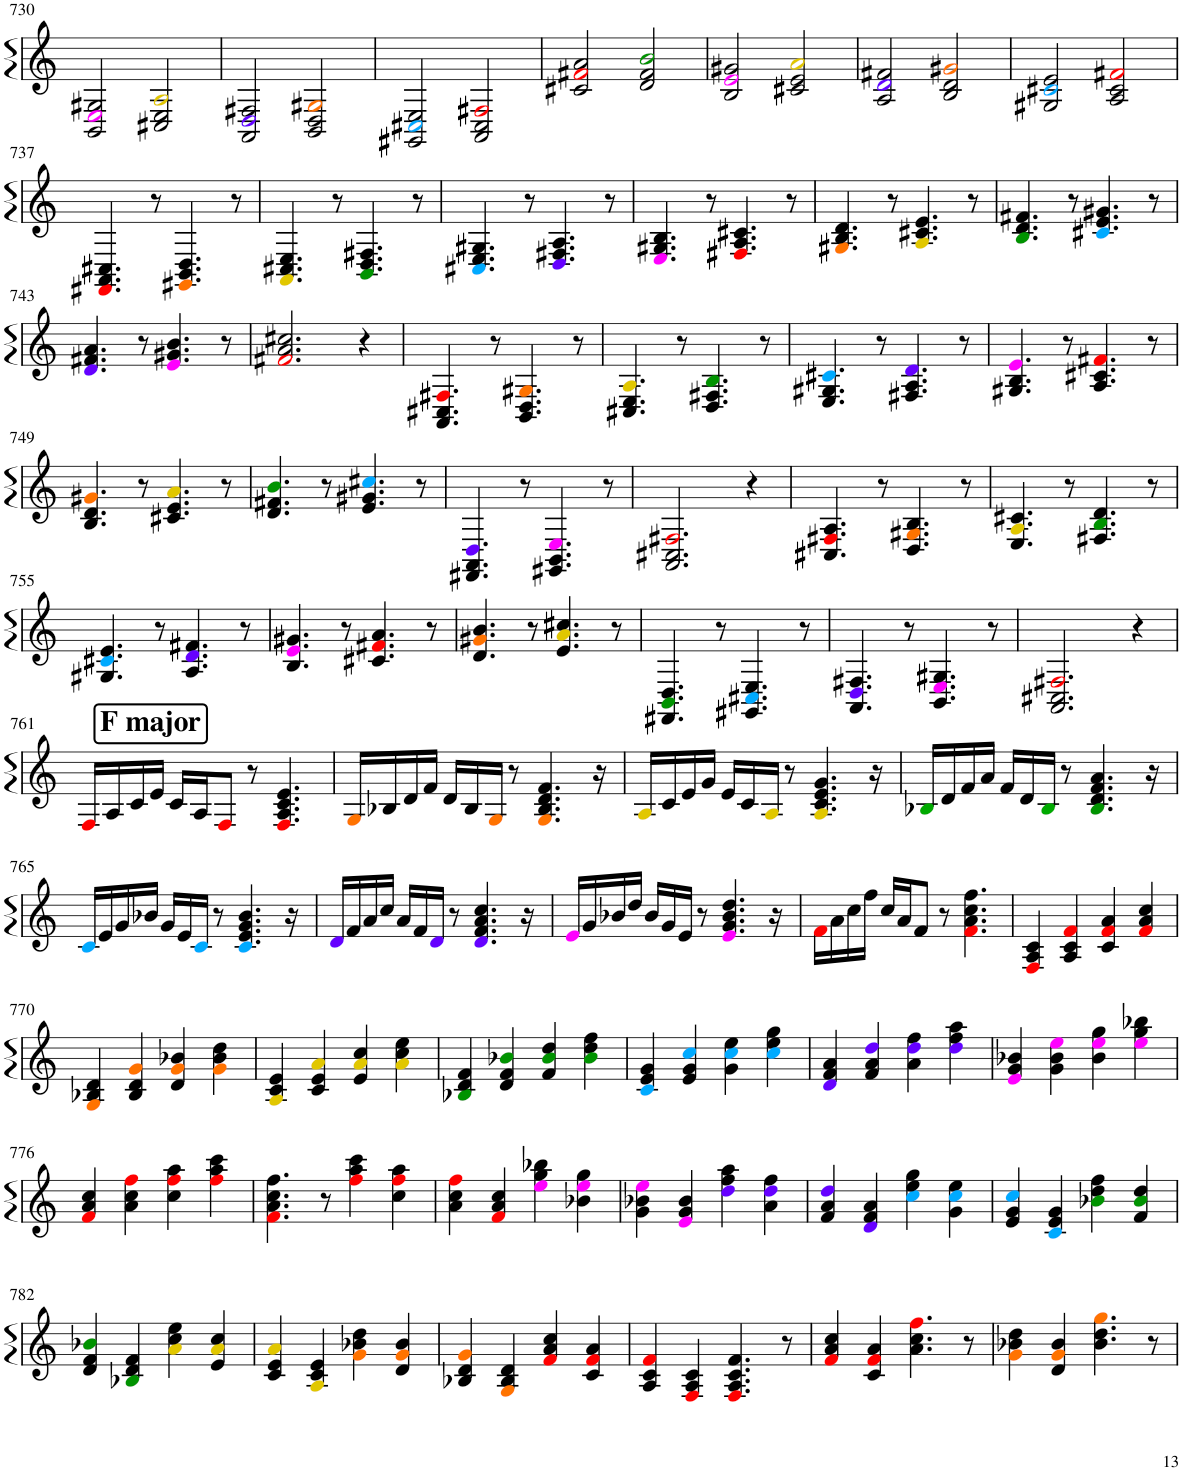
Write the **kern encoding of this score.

**kern
*part1
*staff1
*I"Piano
*I'Pno.
!!LO:PB:g=z
*clefG2
*k[]
*M4/4
=730
2BB/ 2Ei/ 2G#X/
2C#X/ 2E/ 2Aj/
=731
2AA/ 2DZ/ 2F#X/
2BB/ 2D/ 2G#XV/
=732
2GG#X/ 2C#XN/ 2E/
2AA/ 2C#/ 2F#Xl/
=733
2c#X/ 2f#Xl/ 2a/
2d/ 2f#/ 2b!/
=734
2B/ 2ei/ 2g#X/
2c#X/ 2e/ 2aj/
=735
2A/ 2dZ/ 2f#X/
2B/ 2d/ 2g#XV/
=736
2G#X/ 2c#XN/ 2e/
2A/ 2c#/ 2f#Xl/
!!LO:LB:g=z
=737
4.FF#Xl/ 4.AA/ 4.C#X/
8r
4.GG#XV/ 4.BB/ 4.D/
8r
=738
4.AAj/ 4.C#X/ 4.E/
8r
4.BB!/ 4.D/ 4.F#X/
8r
=739
4.C#XN/ 4.E/ 4.G#X/
8r
4.DZ/ 4.F#X/ 4.A/
8r
=740
4.Ei/ 4.G#X/ 4.B/
8r
4.F#Xl/ 4.A/ 4.c#X/
8r
=741
4.G#XV/ 4.B/ 4.d/
8r
4.Aj/ 4.c#X/ 4.e/
8r
=742
4.B!/ 4.d/ 4.f#X/
8r
4.c#XN/ 4.e/ 4.g#X/
8r
!!LO:LB:g=z
=743
4.dZ/ 4.f#X/ 4.a/
8r
4.ei/ 4.g#X/ 4.b/
8r
=744
2.f#Xl/ 2.a/ 2.cc#X/
4r
=745
4.AA/ 4.C#X/ 4.F#Xl/
8r
4.BB/ 4.D/ 4.G#XV/
8r
=746
4.C#X/ 4.E/ 4.Aj/
8r
4.D/ 4.F#X/ 4.B!/
8r
=747
4.E/ 4.G#X/ 4.c#XN/
8r
4.F#X/ 4.A/ 4.dZ/
8r
=748
4.G#X/ 4.B/ 4.ei/
8r
4.A/ 4.c#X/ 4.f#Xl/
8r
!!LO:LB:g=z
=749
4.B/ 4.d/ 4.g#XV/
8r
4.c#X/ 4.e/ 4.aj/
8r
=750
4.d/ 4.f#X/ 4.b!/
8r
4.e/ 4.g#X/ 4.cc#XN/
8r
=751
4.FF#X/ 4.AA/ 4.DZ/
8r
4.GG#X/ 4.BB/ 4.Ei/
8r
=752
2.AA/ 2.C#X/ 2.F#Xl/
4r
=753
4.C#X/ 4.F#Xl/ 4.A/
8r
4.D/ 4.G#XV/ 4.B/
8r
=754
4.E/ 4.Aj/ 4.c#X/
8r
4.F#X/ 4.B!/ 4.d/
8r
!!LO:LB:g=z
=755
4.G#X/ 4.c#XN/ 4.e/
8r
4.A/ 4.dZ/ 4.f#X/
8r
=756
4.B/ 4.ei/ 4.g#X/
8r
4.c#X/ 4.f#Xl/ 4.a/
8r
=757
4.d/ 4.g#XV/ 4.b/
8r
4.e/ 4.aj/ 4.cc#X/
8r
=758
4.FF#X/ 4.BB!/ 4.D/
8r
4.GG#X/ 4.C#XN/ 4.E/
8r
=759
4.AA/ 4.DZ/ 4.F#X/
8r
4.BB/ 4.Ei/ 4.G#X/
8r
=760
2.AA/ 2.C#X/ 2.F#Xl/
4r
!!LO:LB:g=z
!!LO:REH:place=s1:a:B:cj:fs=14:t=F major
=761
16Fl/LL
16A/
16c/
16e/JJ
16c/LL
16A/J
8Fl/J
8r
4.Fl/ 4.A/ 4.c/ 4.e/
=762
16GV/LL
16B-X/
16d/
16f/JJ
16d/LL
16B-/
16GV/JJ
8r
4.GV/ 4.B-/ 4.d/ 4.f/
16r
=763
16Aj/LL
16c/
16e/
16g/JJ
16e/LL
16c/
16Aj/JJ
8r
4.Aj/ 4.c/ 4.e/ 4.g/
16r
=764
16B-X+/LL
16d/
16f/
16a/JJ
16f/LL
16d/
16B-+/JJ
8r
4.B-!/ 4.d/ 4.f/ 4.a/
16r
!!LO:LB:g=z
=765
16cN/LL
16e/
16g/
16b-X/JJ
16g/LL
16e/
16cN/JJ
8r
4.cN/ 4.e/ 4.g/ 4.b-/
16r
=766
16dZ/LL
16f/
16a/
16cc/JJ
16a/LL
16f/
16dZ/JJ
8r
4.dZ/ 4.f/ 4.a/ 4.cc/
16r
=767
16ei/LL
16g/
16b-X/
16dd/JJ
16b-/LL
16g/
16e/JJ
8r
4.ei/ 4.g/ 4.b-/ 4.dd/
16r
=768
16fl\LL
16a\
16cc\
16ff\JJ
16cc/LL
16a/J
8f/J
8r
4.fl\ 4.a\ 4.cc\ 4.ff\
=769
4Fl/ 4A/ 4c/
4A/ 4c/ 4fl/
4c/ 4fl/ 4a/
4fl/ 4a/ 4cc/
!!LO:LB:g=z
=770
4GV/ 4B-X/ 4d/
4B-/ 4d/ 4gV/
4d/ 4gV/ 4b-X/
4gV\ 4b-\ 4dd\
=771
4Aj/ 4c/ 4e/
4c/ 4e/ 4aj/
4e/ 4aj/ 4cc/
4aj\ 4cc\ 4ee\
=772
4B-X!/ 4d/ 4f/
4d/ 4f/ 4b-X!/
4f/ 4b-!/ 4dd/
4b-!\ 4dd\ 4ff\
=773
4cN/ 4e/ 4g/
4e/ 4g/ 4ccN/
4g\ 4ccN\ 4ee\
4ccN\ 4ee\ 4gg\
=774
4dZ/ 4f/ 4a/
4f/ 4a/ 4ddZ/
4a\ 4ddZ\ 4ff\
4ddZ\ 4ff\ 4aa\
=775
4ei/ 4g/ 4b-X/
4g\ 4b-\ 4eei\
4b-\ 4eei\ 4gg\
4eei\ 4gg\ 4bb-X\
!!LO:LB:g=z
=776
4fl/ 4a/ 4cc/
4a\ 4cc\ 4ffl\
4cc\ 4ffl\ 4aa\
4ffl\ 4aa\ 4ccc\
=777
4.fl\ 4.a\ 4.cc\ 4.ff\
8r
4ffl\ 4aa\ 4ccc\
4cc\ 4ffl\ 4aa\
=778
4a\ 4cc\ 4ffl\
4fl/ 4a/ 4cc/
4eei\ 4gg\ 4bb-X\
4b-X\ 4eei\ 4gg\
=779
4g\ 4b-X\ 4eei\
4ei/ 4g/ 4b-/
4ddZ\ 4ff\ 4aa\
4a\ 4ddZ\ 4ff\
=780
4f/ 4a/ 4ddZ/
4dZ/ 4f/ 4a/
4ccN\ 4ee\ 4gg\
4g\ 4ccN\ 4ee\
=781
4e/ 4g/ 4ccN/
4cN/ 4e/ 4g/
4b-X!\ 4dd\ 4ff\
4f/ 4b-!/ 4dd/
!!LO:LB:g=z
=782
4d/ 4f/ 4b-X!/
4B-X!/ 4d/ 4f/
4aj\ 4cc\ 4ee\
4e/ 4aj/ 4cc/
=783
4c/ 4e/ 4aj/
4Aj/ 4c/ 4e/
4gV\ 4b-X\ 4dd\
4d/ 4gV/ 4b-/
=784
4B-X/ 4d/ 4gV/
4GV/ 4B-/ 4d/
4fl/ 4a/ 4cc/
4c/ 4fl/ 4a/
=785
4A/ 4c/ 4fl/
4Fl/ 4A/ 4c/
4.Fl/ 4.A/ 4.c/ 4.f/
8r
=786
4fl/ 4a/ 4cc/
4c/ 4fl/ 4a/
4.a\ 4.cc\ 4.ffl\
8r
=787
4gV\ 4b-X\ 4dd\
4d/ 4gV/ 4b-/
4.b-\ 4.dd\ 4.ggV\
8r
=
*-
